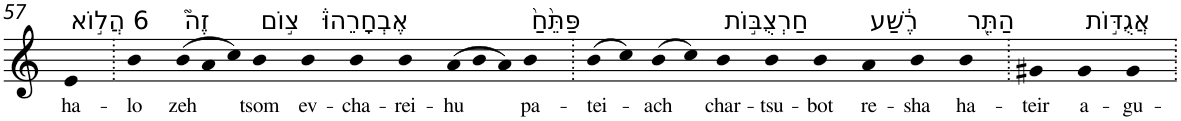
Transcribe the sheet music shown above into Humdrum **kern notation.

**kern	**text
*part1	*part1
*staff1	*staff1
*I"Piano	*
*I'Pno	*
!!LO:PB:g=z
*clefG2	*
*k[]	*
=57	=57
!LO:TX:a:t=6 הֲל֣וֹא	!
!	!LO:LY:b
4e	ha-
=58.	=58.
!	!LO:LY:b
4b	-lo
!LO:TX:a:t=זֶה֮	!
!	!LO:LY:b
(12b	zeh
12a	.
12cc)	.
!LO:TX:a:t=צ֣וֹם	!
!	!LO:LY:b
4b	tsom
!LO:TX:a:t=אֶבְחָרֵהוּ֒	!
!	!LO:LY:b
4b	ev-
!	!LO:LY:b
4b	-cha-
!	!LO:LY:b
4b	-rei-
!	!LO:LY:b
(12a	-hu
12b	.
12a)	.
!LO:TX:a:t=פַּתֵּ֙חַ֙	!
!	!LO:LY:b
4b	pa-
=59.	=59.
!	!LO:LY:b
(8b	-tei-
8cc)	.
!	!LO:LY:b
(8b	-ach
8cc)	.
!LO:TX:a:t=חַרְצֻבּ֣וֹת	!
!	!LO:LY:b
4b	char-
!	!LO:LY:b
4b	-tsu-
!	!LO:LY:b
4b	-bot
!LO:TX:a:t=רֶ֔שַׁע	!
!	!LO:LY:b
4a	re-
!	!LO:LY:b
4b	-sha
!LO:TX:a:t=הַתֵּ֖ר	!
!	!LO:LY:b
4b	ha-
=60.	=60.
!	!LO:LY:b
4g#X	-teir
!LO:TX:a:t=אֲגֻדּ֣וֹת	!
!	!LO:LY:b
4g#	a-
!	!LO:LY:b
4g#	-gu-
=.	=.
*-	*-
